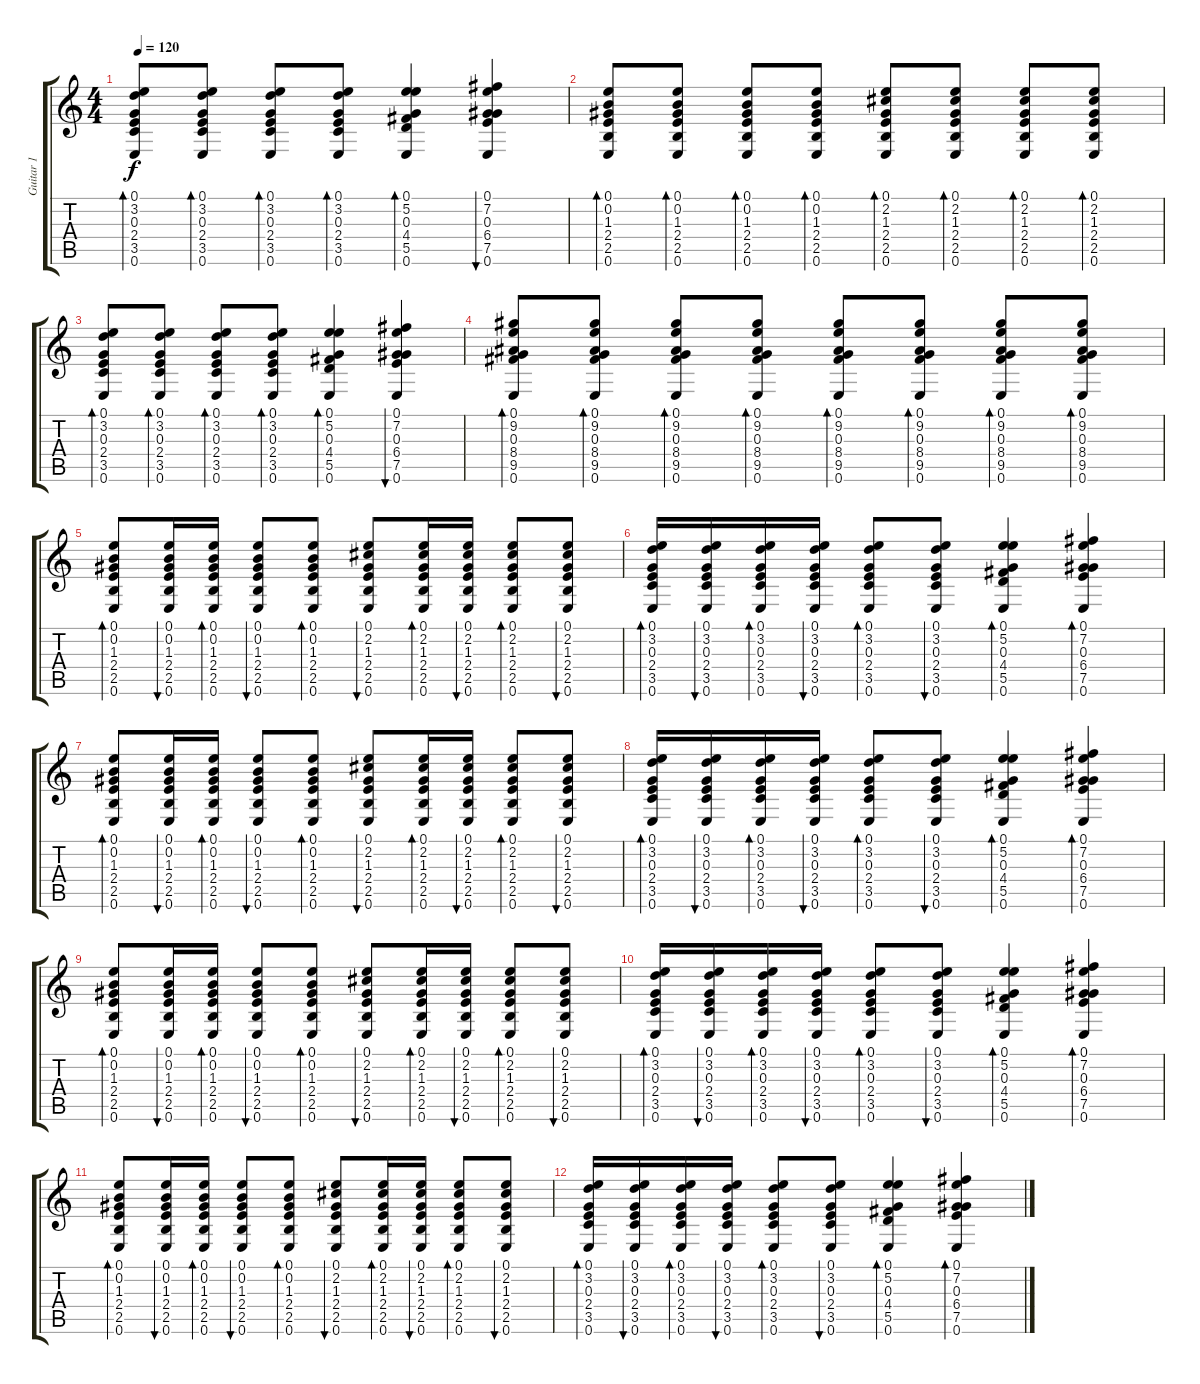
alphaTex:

\track ("Guitar 1" "Guitar 1") {instrument electricguitarjazz}
\staff {score tabs}
\tuning (E4 B3 G3 D3 A2 E2) {hide}
\ts (4 4)
\tempo 120
\clef g2
\ks c
(0.1 3.2 0.3 2.4 3.5 0.6).8{bd 30 dy f} (0.1 3.2 0.3 2.4 3.5 0.6).8{bd 30} (0.1 3.2 0.3 2.4 3.5 0.6).8{bd 30} (0.1 3.2 0.3 2.4 3.5 0.6).8{bd 30} (0.1 5.2 0.3 4.4 5.5 0.6).4{bd 30} (0.1 7.2 0.3 6.4 7.5 0.6).4{bu 30} |
(0.1 0.2 1.3 2.4 2.5 0.6).8{bd 30} (0.1 0.2 1.3 2.4 2.5 0.6).8{bd 30} (0.1 0.2 1.3 2.4 2.5 0.6).8{bd 30} (0.1 0.2 1.3 2.4 2.5 0.6).8{bd 30} (0.1 2.2 1.3 2.4 2.5 0.6).8{bd 30} (0.1 2.2 1.3 2.4 2.5 0.6).8{bd 30} (0.1 2.2 1.3 2.4 2.5 0.6).8{bd 30} (0.1 2.2 1.3 2.4 2.5 0.6).8{bd 30} |
(0.1 3.2 0.3 2.4 3.5 0.6).8{bd 30} (0.1 3.2 0.3 2.4 3.5 0.6).8{bd 30} (0.1 3.2 0.3 2.4 3.5 0.6).8{bd 30} (0.1 3.2 0.3 2.4 3.5 0.6).8{bd 30} (0.1 5.2 0.3 4.4 5.5 0.6).4{bd 30} (0.1 7.2 0.3 6.4 7.5 0.6).4{bu 30} |
(0.1 9.2 0.3 8.4 9.5 0.6).8{bd 30} (0.1 9.2 0.3 8.4 9.5 0.6).8{bd 30} (0.1 9.2 0.3 8.4 9.5 0.6).8{bd 30} (0.1 9.2 0.3 8.4 9.5 0.6).8{bd 30} (0.1 9.2 0.3 8.4 9.5 0.6).8{bd 30} (0.1 9.2 0.3 8.4 9.5 0.6).8{bd 30} (0.1 9.2 0.3 8.4 9.5 0.6).8{bd 30} (0.1 9.2 0.3 8.4 9.5 0.6).8{bd 30} |
(0.1 0.2 1.3 2.4 2.5 0.6).8{bd 30 balance 8} (0.1 0.2 1.3 2.4 2.5 0.6).16{bu 30} (0.1 0.2 1.3 2.4 2.5 0.6).16{bd 30} (0.1 0.2 1.3 2.4 2.5 0.6).8{bu 30} (0.1 0.2 1.3 2.4 2.5 0.6).8{bd 30} (0.1 2.2 1.3 2.4 2.5 0.6).8{bu 30} (0.1 2.2 1.3 2.4 2.5 0.6).16{bd 30} (0.1 2.2 1.3 2.4 2.5 0.6).16{bu 30} (0.1 2.2 1.3 2.4 2.5 0.6).8{bd 30} (0.1 2.2 1.3 2.4 2.5 0.6).8{bu 30} |
(0.1 3.2 0.3 2.4 3.5 0.6).16{bd 30} (0.1 3.2 0.3 2.4 3.5 0.6).16{bu 30} (0.1 3.2 0.3 2.4 3.5 0.6).16{bd 30} (0.1 3.2 0.3 2.4 3.5 0.6).16{bu 30} (0.1 3.2 0.3 2.4 3.5 0.6).8{bd 30} (0.1 3.2 0.3 2.4 3.5 0.6).8{bu 30} (0.1 5.2 0.3 4.4 5.5 0.6).4{bd 30} (0.1 7.2 0.3 6.4 7.5 0.6).4{bd 30} |
(0.1 0.2 1.3 2.4 2.5 0.6).8{bd 30} (0.1 0.2 1.3 2.4 2.5 0.6).16{bu 30} (0.1 0.2 1.3 2.4 2.5 0.6).16{bd 30} (0.1 0.2 1.3 2.4 2.5 0.6).8{bu 30} (0.1 0.2 1.3 2.4 2.5 0.6).8{bd 30} (0.1 2.2 1.3 2.4 2.5 0.6).8{bu 30} (0.1 2.2 1.3 2.4 2.5 0.6).16{bd 30} (0.1 2.2 1.3 2.4 2.5 0.6).16{bu 30} (0.1 2.2 1.3 2.4 2.5 0.6).8{bd 30} (0.1 2.2 1.3 2.4 2.5 0.6).8{bu 30} |
(0.1 3.2 0.3 2.4 3.5 0.6).16{bd 30} (0.1 3.2 0.3 2.4 3.5 0.6).16{bu 30} (0.1 3.2 0.3 2.4 3.5 0.6).16{bd 30} (0.1 3.2 0.3 2.4 3.5 0.6).16{bu 30} (0.1 3.2 0.3 2.4 3.5 0.6).8{bd 30} (0.1 3.2 0.3 2.4 3.5 0.6).8{bu 30} (0.1 5.2 0.3 4.4 5.5 0.6).4{bd 30} (0.1 7.2 0.3 6.4 7.5 0.6).4{bd 30} |
(0.1 0.2 1.3 2.4 2.5 0.6).8{bd 30} (0.1 0.2 1.3 2.4 2.5 0.6).16{bu 30} (0.1 0.2 1.3 2.4 2.5 0.6).16{bd 30} (0.1 0.2 1.3 2.4 2.5 0.6).8{bu 30} (0.1 0.2 1.3 2.4 2.5 0.6).8{bd 30} (0.1 2.2 1.3 2.4 2.5 0.6).8{bu 30} (0.1 2.2 1.3 2.4 2.5 0.6).16{bd 30} (0.1 2.2 1.3 2.4 2.5 0.6).16{bu 30} (0.1 2.2 1.3 2.4 2.5 0.6).8{bd 30} (0.1 2.2 1.3 2.4 2.5 0.6).8{bu 30} |
(0.1 3.2 0.3 2.4 3.5 0.6).16{bd 30} (0.1 3.2 0.3 2.4 3.5 0.6).16{bu 30} (0.1 3.2 0.3 2.4 3.5 0.6).16{bd 30} (0.1 3.2 0.3 2.4 3.5 0.6).16{bu 30} (0.1 3.2 0.3 2.4 3.5 0.6).8{bd 30} (0.1 3.2 0.3 2.4 3.5 0.6).8{bu 30} (0.1 5.2 0.3 4.4 5.5 0.6).4{bd 30} (0.1 7.2 0.3 6.4 7.5 0.6).4{bd 30} |
(0.1 0.2 1.3 2.4 2.5 0.6).8{bd 30} (0.1 0.2 1.3 2.4 2.5 0.6).16{bu 30} (0.1 0.2 1.3 2.4 2.5 0.6).16{bd 30} (0.1 0.2 1.3 2.4 2.5 0.6).8{bu 30} (0.1 0.2 1.3 2.4 2.5 0.6).8{bd 30} (0.1 2.2 1.3 2.4 2.5 0.6).8{bu 30} (0.1 2.2 1.3 2.4 2.5 0.6).16{bd 30} (0.1 2.2 1.3 2.4 2.5 0.6).16{bu 30} (0.1 2.2 1.3 2.4 2.5 0.6).8{bd 30} (0.1 2.2 1.3 2.4 2.5 0.6).8{bu 30} |
(0.1 3.2 0.3 2.4 3.5 0.6).16{bd 30} (0.1 3.2 0.3 2.4 3.5 0.6).16{bu 30} (0.1 3.2 0.3 2.4 3.5 0.6).16{bd 30} (0.1 3.2 0.3 2.4 3.5 0.6).16{bu 30} (0.1 3.2 0.3 2.4 3.5 0.6).8{bd 30} (0.1 3.2 0.3 2.4 3.5 0.6).8{bu 30} (0.1 5.2 0.3 4.4 5.5 0.6).4{bd 30} (0.1 7.2 0.3 6.4 7.5 0.6).4{bd 30}
